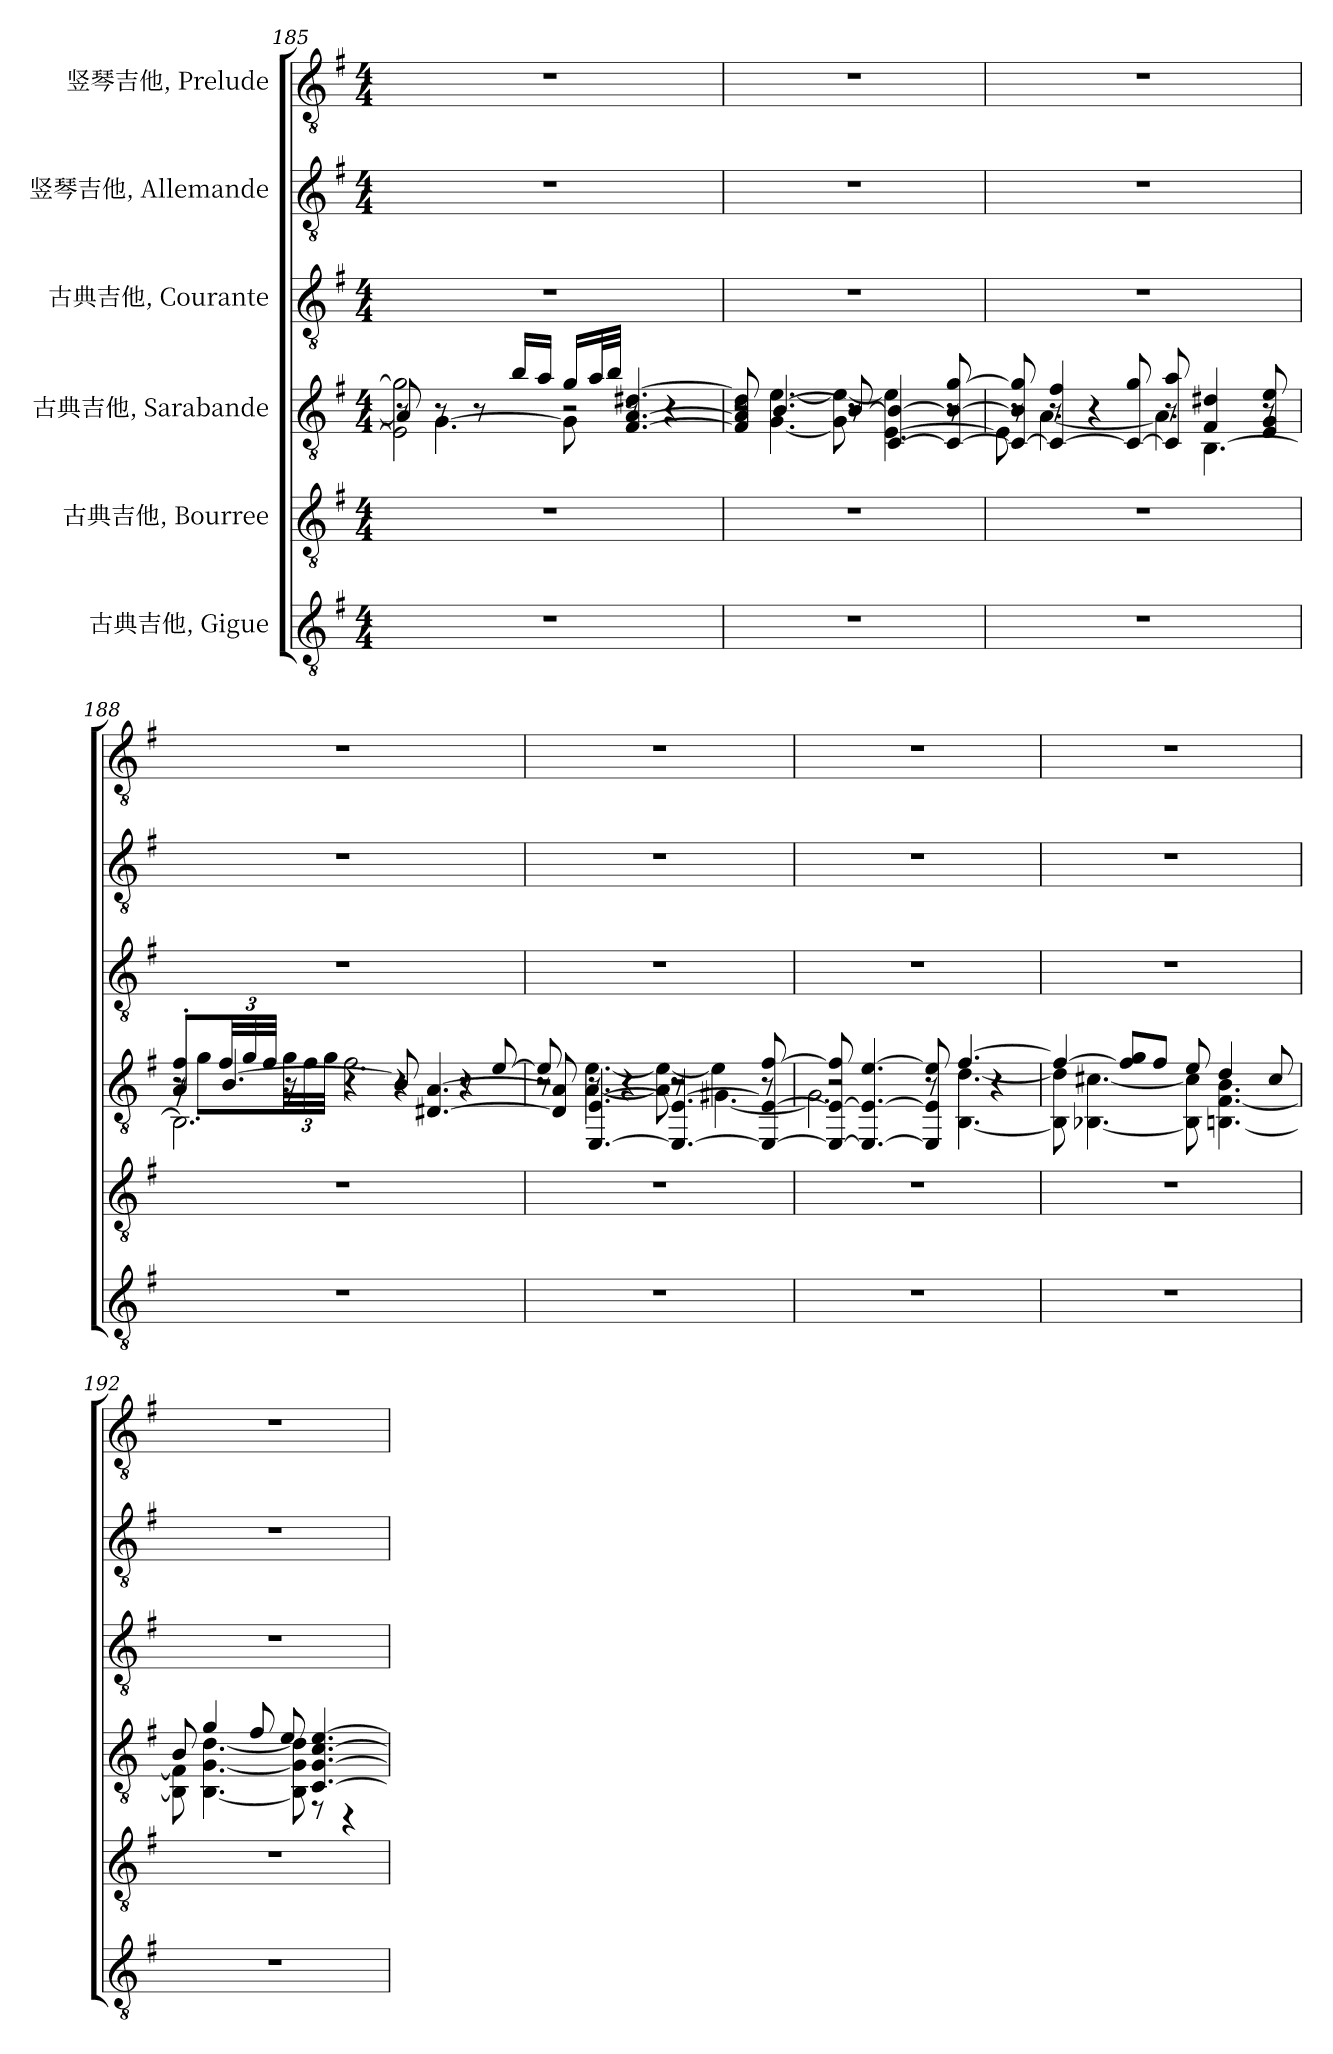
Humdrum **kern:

**kern	**kern	**kern	**kern	**kern	**kern
*part6	*part5	*part4	*part3	*part2	*part1
*staff6	*staff5	*staff4	*staff3	*staff2	*staff1
*I"古典吉他, Gigue	*I"古典吉他, Bourree	*I"古典吉他, Sarabande	*I"古典吉他, Courante	*I"竖琴吉他, Allemande	*I"竖琴吉他, Prelude
!!LO:LB:g=z
*clefGv2	*clefGv2	*clefGv2	*clefGv2	*clefGv2	*clefGv2
*k[f#]	*k[f#]	*k[f#]	*k[f#]	*k[f#]	*k[f#]
*M4/4	*M4/4	*M4/4	*M4/4	*M4/4	*M4/4
=185	=185	=185	=185	=185	=185
*	*	*^	*	*	*
*	*	*	*^	*	*	*
1r	1r	8A/]	2E\] 2g\]	8r	1r	1r	1r
.	.	8r	.	[4.G\	.	.	.
.	.	8r	.	.	.	.	.
.	.	16b/LL	.	.	.	.	.
.	.	16a/JJ	.	.	.	.	.
.	.	16g/LL	2r	8G\]	.	.	.
.	.	32a/L	.	.	.	.	.
.	.	32b/JJJ	.	.	.	.	.
.	.	[4.F#/ [4.A/ [4.d#X/	.	8r	.	.	.
.	.	.	.	4r	.	.	.
=186	=186	=186	=186	=186	=186	=186	=186
1r	1r	8F#/] 8A/] 8d#/]	8r	2r	1r	1r	1r
.	.	[4.B/	[4.G\ [4.e\	.	.	.	.
.	.	8B/_	8G\] 8e\_	8r	.	.	.
.	.	[4C/ 4B/_	4e\]	[4.E\	.	.	.
.	.	8C/_ 8B/_ [8g/	8r	.	.	.	.
=187	=187	=187	=187	=187	=187	=187	=187
1r	1r	8C/_ 8B/] 8g/]	8r	8E\]	1r	1r	1r
.	.	4C/_ 4f#/	[4.A\	8r	.	.	.
.	.	.	.	4r	.	.	.
.	.	8C/_ 8g/	.	.	.	.	.
.	.	8C/] 8a/	4.A\]	8r	.	.	.
.	.	4F#/ 4d#X/	.	[4.BB\	.	.	.
.	.	8E/ 8G/ 8e/	8r	.	.	.	.
!!LO:PB:g=z
=188	=188	=188	=188	=188	=188	=188	=188
*	*	*	*	*^	*	*	*
1r	1r	8A/' 8f#/'L	16r	8r	2.BB\]	1r	1r	1r
.	.	.	8g'\L	.	.	.	.	.
*	*	*Xbrackettup	*	*	*	*	*	*
.	.	48f#/LL	.	[4.B/	.	.	.	.
.	.	48g/	.	.	.	.	.	.
.	.	48f#/JJJ	.	.	.	.	.	.
.	.	16r	48g\LL	.	.	.	.	.
.	.	.	48f#\	.	.	.	.	.
.	.	.	48g\JJJ	.	.	.	.	.
.	.	4r	2.f#\	.	.	.	.	.
.	.	4r	.	8B/]	.	.	.	.
.	.	.	.	[4.D#X/ [4.A/	.	.	.	.
.	.	8r	.	.	4r	.	.	.
.	.	[8e/	.	.	.	.	.	.
=189	=189	=189	=189	=189	=189	=189	=189	=189
1r	1r	8e/]	8r	8D#/] 8A/]	2r	1r	1r	1r
.	.	[4.EE/ [4.E/	[4.A\ [4.e\	8r	.	.	.	.
.	.	.	.	4r	.	.	.	.
.	.	4.EE/_ 4.E/_	8A\] 8e\_	2r	8r	.	.	.
.	.	.	4e\]	.	[4.G#X\	.	.	.
.	.	8EE/_ 8E/_ [8f#/	8r	.	.	.	.	.
*	*	*	*	*v	*v	*	*	*
=190	=190	=190	=190	=190	=190	=190	=190
1r	1r	8EE/_ 8E/_ 8f#/]	2r	2.G#\]	1r	1r	1r
.	.	4.EE/_ 4.E/_ [4.e/	.	.	.	.	.
.	.	8EE/] 8E/] 8e/]	8r	.	.	.	.
.	.	[4.f#/	[4.BB\ [4.d\	.	.	.	.
.	.	.	.	4r	.	.	.
*	*	*	*v	*v	*	*	*
!!LO:LB:g=z
=191	=191	=191	=191	=191	=191	=191
1r	1r	4f#/_	8BB\] 8d\]	1r	1r	1r
.	.	.	[4.BB-X\ [4.c#X\	.	.	.
.	.	8f#/] 8g/L	.	.	.	.
.	.	8f#/J	.	.	.	.
.	.	8e/	8BB-\] 8c#\]	.	.	.
.	.	4d/	[4.BBn\ [4.F#\ 4.B\	.	.	.
.	.	8c#/	.	.	.	.
=192	=192	=192	=192	=192	=192	=192
1r	1r	8B/	8BB\] 8F#\]	1r	1r	1r
.	.	4g/	[4.BB\ [4.G\ [4.d\	.	.	.
.	.	8f#/	.	.	.	.
.	.	8e/	8BB\] 8G\] 8d\]	.	.	.
.	.	[4.C/ [4.G/ [4.c/ [4.e/	8r	.	.	.
.	.	.	4r	.	.	.
*	*	*v	*v	*	*	*
=	=	=	=	=	=
*-	*-	*-	*-	*-	*-
